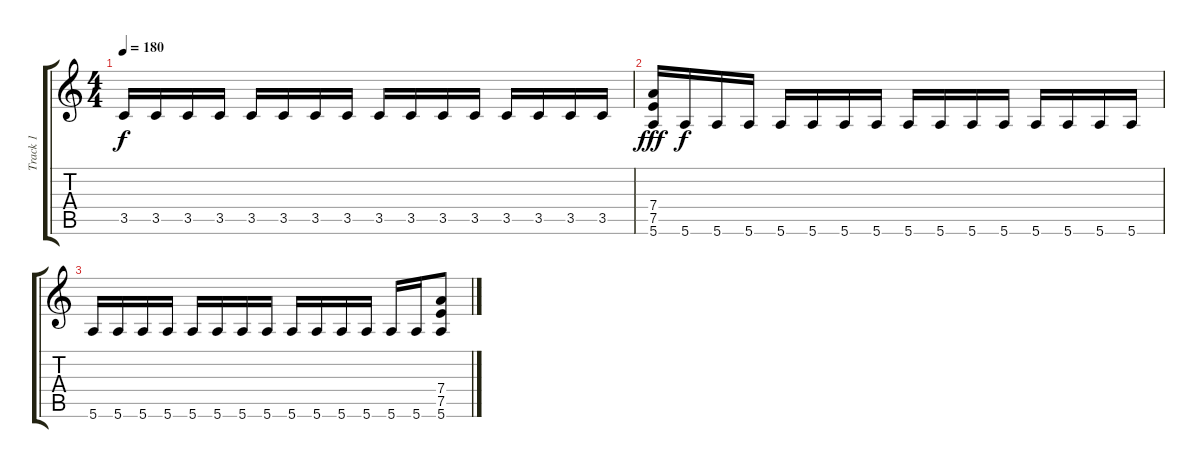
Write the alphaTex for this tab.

\track ("Track 1" "Track 1") {instrument distortionguitar}
\staff {score tabs}
\tuning (E4 B3 G3 D3 A2 E2) {hide}
\ts (4 4)
\tempo 180
\clef g2
\ks c
3.5.16{dy f} 3.5.16 3.5.16 3.5.16 3.5.16 3.5.16 3.5.16 3.5.16 3.5.16 3.5.16 3.5.16 3.5.16 3.5.16 3.5.16 3.5.16 3.5.16 |
(7.4 7.5 5.6).16{dy fff} 5.6.16{dy f} 5.6.16 5.6.16 5.6.16 5.6.16 5.6.16 5.6.16 5.6.16 5.6.16 5.6.16 5.6.16 5.6.16 5.6.16 5.6.16 5.6.16 |
5.6.16 5.6.16 5.6.16 5.6.16 5.6.16 5.6.16 5.6.16 5.6.16 5.6.16 5.6.16 5.6.16 5.6.16 5.6.16 5.6.16 (7.4 7.5 5.6).8
